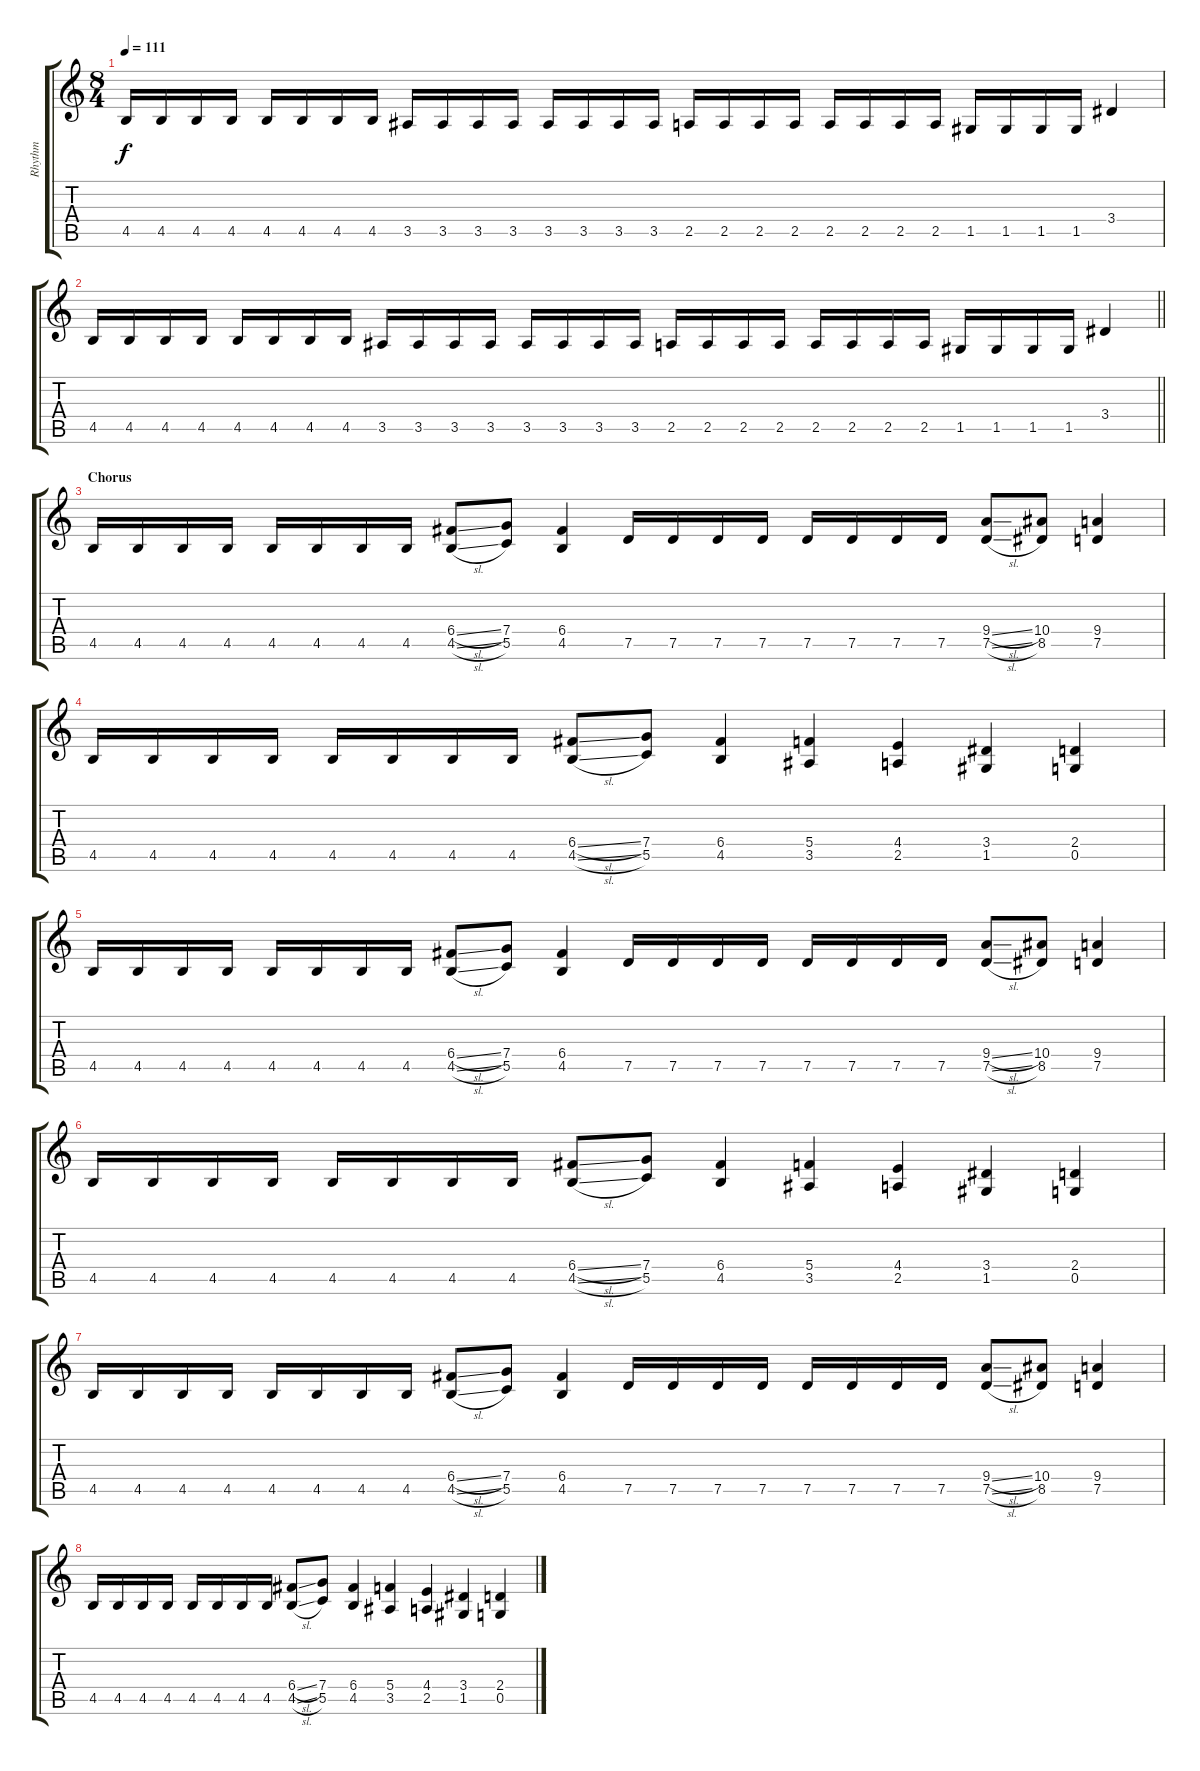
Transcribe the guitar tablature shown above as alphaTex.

\track ("Rhythm" "Rhythm") {instrument overdrivenguitar}
\staff {score tabs}
\tuning (D4 A3 F3 C3 G2 D2) {hide}
\ts (8 4)
\tempo 111
\clef g2
\ks c
4.5.16{dy f} 4.5.16 4.5.16 4.5.16 4.5.16 4.5.16 4.5.16 4.5.16 3.5.16 3.5.16 3.5.16 3.5.16 3.5.16 3.5.16 3.5.16 3.5.16 2.5.16 2.5.16 2.5.16 2.5.16 2.5.16 2.5.16 2.5.16 2.5.16 1.5.16 1.5.16 1.5.16 1.5.16 3.4.4 |
\barLineRight lightlight
4.5.16 4.5.16 4.5.16 4.5.16 4.5.16 4.5.16 4.5.16 4.5.16 3.5.16 3.5.16 3.5.16 3.5.16 3.5.16 3.5.16 3.5.16 3.5.16 2.5.16 2.5.16 2.5.16 2.5.16 2.5.16 2.5.16 2.5.16 2.5.16 1.5.16 1.5.16 1.5.16 1.5.16 3.4.4 |
\section ("" "Chorus")
4.5.16 4.5.16 4.5.16 4.5.16 4.5.16 4.5.16 4.5.16 4.5.16 (6.4{sl} 4.5{sl}).8 (7.4 5.5).8 (6.4 4.5).4 7.5.16 7.5.16 7.5.16 7.5.16 7.5.16 7.5.16 7.5.16 7.5.16 (9.4{sl} 7.5{sl}).8 (10.4 8.5).8 (9.4 7.5).4 |
4.5.16 4.5.16 4.5.16 4.5.16 4.5.16 4.5.16 4.5.16 4.5.16 (6.4{sl} 4.5{sl}).8 (7.4 5.5).8 (6.4 4.5).4 (5.4 3.5).4 (4.4 2.5).4 (3.4 1.5).4 (2.4 0.5).4 |
4.5.16 4.5.16 4.5.16 4.5.16 4.5.16 4.5.16 4.5.16 4.5.16 (6.4{sl} 4.5{sl}).8 (7.4 5.5).8 (6.4 4.5).4 7.5.16 7.5.16 7.5.16 7.5.16 7.5.16 7.5.16 7.5.16 7.5.16 (9.4{sl} 7.5{sl}).8 (10.4 8.5).8 (9.4 7.5).4 |
4.5.16 4.5.16 4.5.16 4.5.16 4.5.16 4.5.16 4.5.16 4.5.16 (6.4{sl} 4.5{sl}).8 (7.4 5.5).8 (6.4 4.5).4 (5.4 3.5).4 (4.4 2.5).4 (3.4 1.5).4 (2.4 0.5).4 |
4.5.16 4.5.16 4.5.16 4.5.16 4.5.16 4.5.16 4.5.16 4.5.16 (6.4{sl} 4.5{sl}).8 (7.4 5.5).8 (6.4 4.5).4 7.5.16 7.5.16 7.5.16 7.5.16 7.5.16 7.5.16 7.5.16 7.5.16 (9.4{sl} 7.5{sl}).8 (10.4 8.5).8 (9.4 7.5).4 |
4.5.16 4.5.16 4.5.16 4.5.16 4.5.16 4.5.16 4.5.16 4.5.16 (6.4{sl} 4.5{sl}).8 (7.4 5.5).8 (6.4 4.5).4 (5.4 3.5).4 (4.4 2.5).4 (3.4 1.5).4 (2.4 0.5).4
